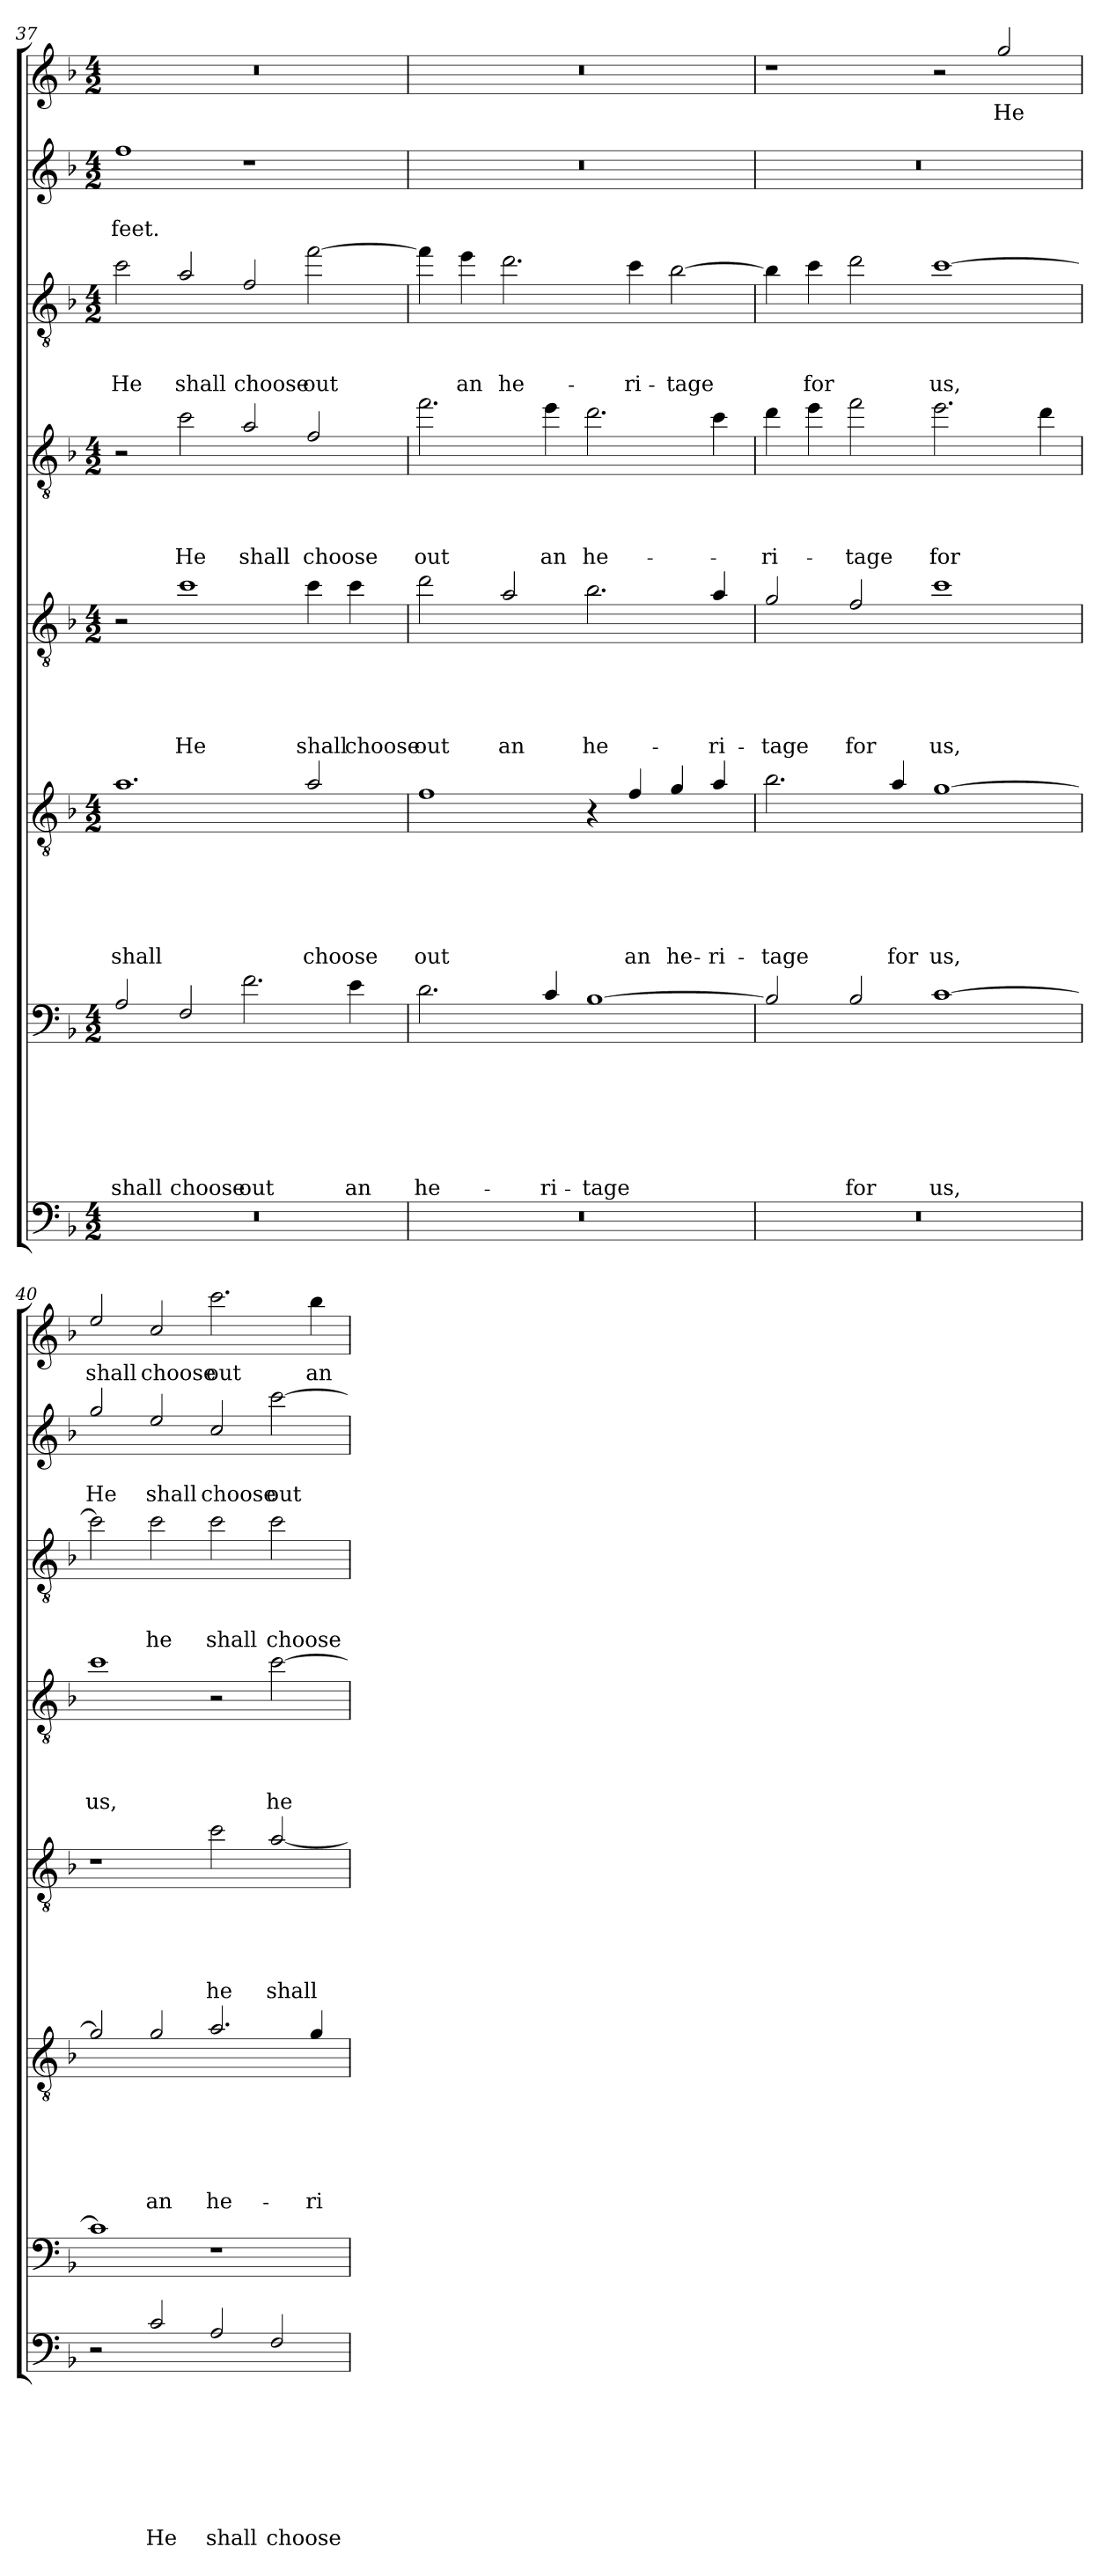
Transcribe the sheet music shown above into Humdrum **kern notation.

**kern	**text	**text	**text	**text	**text	**text	**text	**text	**kern	**text	**text	**text	**text	**text	**text	**text	**kern	**text	**text	**text	**text	**text	**text	**kern	**text	**text	**text	**text	**text	**kern	**text	**text	**text	**text	**kern	**text	**text	**text	**kern	**text	**text	**kern	**text
*part8	*part8	*part8	*part8	*part8	*part8	*part8	*part8	*part8	*part7	*part7	*part7	*part7	*part7	*part7	*part7	*part7	*part6	*part6	*part6	*part6	*part6	*part6	*part6	*part5	*part5	*part5	*part5	*part5	*part5	*part4	*part4	*part4	*part4	*part4	*part3	*part3	*part3	*part3	*part2	*part2	*part2	*part1	*part1
*staff8	*staff8	*staff8	*staff8	*staff8	*staff8	*staff8	*staff8	*staff8	*staff7	*staff7	*staff7	*staff7	*staff7	*staff7	*staff7	*staff7	*staff6	*staff6	*staff6	*staff6	*staff6	*staff6	*staff6	*staff5	*staff5	*staff5	*staff5	*staff5	*staff5	*staff4	*staff4	*staff4	*staff4	*staff4	*staff3	*staff3	*staff3	*staff3	*staff2	*staff2	*staff2	*staff1	*staff1
!!LO:LB:g=z
*clefF4	*	*	*	*	*	*	*	*	*clefF4	*	*	*	*	*	*	*	*clefGv2	*	*	*	*	*	*	*clefGv2	*	*	*	*	*	*clefGv2	*	*	*	*	*clefGv2	*	*	*	*clefG2	*	*	*clefG2	*
*ITrd8c14	*	*	*	*	*	*	*	*	*ITrd8c14	*	*	*	*	*	*	*	*ITrd8c14	*	*	*	*	*	*	*ITrd8c14	*	*	*	*	*	*ITrd8c14	*	*	*	*	*ITrd8c14	*	*	*	*ITrd8c14	*	*	*ITrd8c14	*
*k[b-]	*	*	*	*	*	*	*	*	*k[b-]	*	*	*	*	*	*	*	*k[b-]	*	*	*	*	*	*	*k[b-]	*	*	*	*	*	*k[b-]	*	*	*	*	*k[b-]	*	*	*	*k[b-]	*	*	*k[b-]	*
*F:	*	*	*	*	*	*	*	*	*F:	*	*	*	*	*	*	*	*F:	*	*	*	*	*	*	*F:	*	*	*	*	*	*F:	*	*	*	*	*F:	*	*	*	*F:	*	*	*F:	*
*M4/2	*	*	*	*	*	*	*	*	*M4/2	*	*	*	*	*	*	*	*M4/2	*	*	*	*	*	*	*M4/2	*	*	*	*	*	*M4/2	*	*	*	*	*M4/2	*	*	*	*M4/2	*	*	*M4/2	*
=37	=37	=37	=37	=37	=37	=37	=37	=37	=37	=37	=37	=37	=37	=37	=37	=37	=37	=37	=37	=37	=37	=37	=37	=37	=37	=37	=37	=37	=37	=37	=37	=37	=37	=37	=37	=37	=37	=37	=37	=37	=37	=37	=37
0r	.	.	.	.	.	.	.	.	2AA/	.	.	.	.	.	.	shall	1.A	.	.	.	.	.	shall	2r	.	.	.	.	.	2r	.	.	.	.	2c\	.	.	He	1f	.	feet.	0r	.
.	.	.	.	.	.	.	.	.	2FF/	.	.	.	.	.	.	choose	.	.	.	.	.	.	.	1c	.	.	.	.	He	2c\	.	.	.	He	2A/	.	.	shall	.	.	.	.	.
.	.	.	.	.	.	.	.	.	2.F\	.	.	.	.	.	.	out	.	.	.	.	.	.	.	.	.	.	.	.	.	2A/	.	.	.	shall	2F/	.	.	choose	1r	.	.	.	.
.	.	.	.	.	.	.	.	.	.	.	.	.	.	.	.	.	2A/	.	.	.	.	.	choose	4c\	.	.	.	.	shall	2F/	.	.	.	choose	[2f\	.	.	out	.	.	.	.	.
.	.	.	.	.	.	.	.	.	4E\	.	.	.	.	.	.	an	.	.	.	.	.	.	.	4c\	.	.	.	.	choose	.	.	.	.	.	.	.	.	.	.	.	.	.	.
=38	=38	=38	=38	=38	=38	=38	=38	=38	=38	=38	=38	=38	=38	=38	=38	=38	=38	=38	=38	=38	=38	=38	=38	=38	=38	=38	=38	=38	=38	=38	=38	=38	=38	=38	=38	=38	=38	=38	=38	=38	=38	=38	=38
0r	.	.	.	.	.	.	.	.	2.D\	.	.	.	.	.	.	he-	1F	.	.	.	.	.	out	2d\	.	.	.	.	out	2.f\	.	.	.	out	4f\]	.	.	.	0r	.	.	0r	.
.	.	.	.	.	.	.	.	.	.	.	.	.	.	.	.	.	.	.	.	.	.	.	.	.	.	.	.	.	.	.	.	.	.	.	4e\	.	.	an	.	.	.	.	.
.	.	.	.	.	.	.	.	.	.	.	.	.	.	.	.	.	.	.	.	.	.	.	.	2A/	.	.	.	.	an	.	.	.	.	.	2.d\	.	.	he-	.	.	.	.	.
.	.	.	.	.	.	.	.	.	4C/	.	.	.	.	.	.	-ri-	.	.	.	.	.	.	.	.	.	.	.	.	.	4e\	.	.	.	an	.	.	.	.	.	.	.	.	.
.	.	.	.	.	.	.	.	.	[1BB-	.	.	.	.	.	.	-tage	4r	.	.	.	.	.	.	2.B-\	.	.	.	.	he-	2.d\	.	.	.	he-	.	.	.	.	.	.	.	.	.
.	.	.	.	.	.	.	.	.	.	.	.	.	.	.	.	.	4F/	.	.	.	.	.	an	.	.	.	.	.	.	.	.	.	.	.	4c\	.	.	-ri-	.	.	.	.	.
.	.	.	.	.	.	.	.	.	.	.	.	.	.	.	.	.	4G/	.	.	.	.	.	he-	.	.	.	.	.	.	.	.	.	.	.	[2B-\	.	.	-tage	.	.	.	.	.
.	.	.	.	.	.	.	.	.	.	.	.	.	.	.	.	.	4A/	.	.	.	.	.	-ri-	4A/	.	.	.	.	-ri-	4c\	.	.	.	.	.	.	.	.	.	.	.	.	.
=39	=39	=39	=39	=39	=39	=39	=39	=39	=39	=39	=39	=39	=39	=39	=39	=39	=39	=39	=39	=39	=39	=39	=39	=39	=39	=39	=39	=39	=39	=39	=39	=39	=39	=39	=39	=39	=39	=39	=39	=39	=39	=39	=39
0r	.	.	.	.	.	.	.	.	2BB-/]	.	.	.	.	.	.	.	2.B-\	.	.	.	.	.	-tage	2G/	.	.	.	.	-tage	4d\	.	.	.	-ri-	4B-\]	.	.	.	0r	.	.	1r	.
.	.	.	.	.	.	.	.	.	.	.	.	.	.	.	.	.	.	.	.	.	.	.	.	.	.	.	.	.	.	4e\	.	.	.	.	4c\	.	.	for	.	.	.	.	.
.	.	.	.	.	.	.	.	.	2BB-/	.	.	.	.	.	.	for	.	.	.	.	.	.	.	2F/	.	.	.	.	for	2f\	.	.	.	-tage	2d\	.	.	.	.	.	.	.	.
.	.	.	.	.	.	.	.	.	.	.	.	.	.	.	.	.	4A/	.	.	.	.	.	for	.	.	.	.	.	.	.	.	.	.	.	.	.	.	.	.	.	.	.	.
.	.	.	.	.	.	.	.	.	[1C	.	.	.	.	.	.	us,	[1G	.	.	.	.	.	us,	1c	.	.	.	.	us,	2.e\	.	.	.	for	[1c	.	.	us,	.	.	.	2r	.
.	.	.	.	.	.	.	.	.	.	.	.	.	.	.	.	.	.	.	.	.	.	.	.	.	.	.	.	.	.	.	.	.	.	.	.	.	.	.	.	.	.	2g/	He
.	.	.	.	.	.	.	.	.	.	.	.	.	.	.	.	.	.	.	.	.	.	.	.	.	.	.	.	.	.	4d\	.	.	.	.	.	.	.	.	.	.	.	.	.
=40	=40	=40	=40	=40	=40	=40	=40	=40	=40	=40	=40	=40	=40	=40	=40	=40	=40	=40	=40	=40	=40	=40	=40	=40	=40	=40	=40	=40	=40	=40	=40	=40	=40	=40	=40	=40	=40	=40	=40	=40	=40	=40	=40
2r	.	.	.	.	.	.	.	.	1C]	.	.	.	.	.	.	.	2G/]	.	.	.	.	.	.	1r	.	.	.	.	.	1c	.	.	.	us,	2c\]	.	.	.	2g/	.	He	2e/	shall
2C/	.	.	.	.	.	.	.	He	.	.	.	.	.	.	.	.	2G/	.	.	.	.	.	an	.	.	.	.	.	.	.	.	.	.	.	2c\	.	.	he	2e/	.	shall	2c/	choose
2AA/	.	.	.	.	.	.	.	shall	1r	.	.	.	.	.	.	.	2.A/	.	.	.	.	.	he-	2c\	.	.	.	.	he	2r	.	.	.	.	2c\	.	.	shall	2c/	.	choose	2.cc\	out
2FF/	.	.	.	.	.	.	.	choose	.	.	.	.	.	.	.	.	.	.	.	.	.	.	.	[2A/	.	.	.	.	shall	[2c\	.	.	.	he	2c\	.	.	choose	[2cc\	.	out	.	.
.	.	.	.	.	.	.	.	.	.	.	.	.	.	.	.	.	4G/	.	.	.	.	.	-ri-	.	.	.	.	.	.	.	.	.	.	.	.	.	.	.	.	.	.	4b-\	an
=	=	=	=	=	=	=	=	=	=	=	=	=	=	=	=	=	=	=	=	=	=	=	=	=	=	=	=	=	=	=	=	=	=	=	=	=	=	=	=	=	=	=	=
*-	*-	*-	*-	*-	*-	*-	*-	*-	*-	*-	*-	*-	*-	*-	*-	*-	*-	*-	*-	*-	*-	*-	*-	*-	*-	*-	*-	*-	*-	*-	*-	*-	*-	*-	*-	*-	*-	*-	*-	*-	*-	*-	*-
